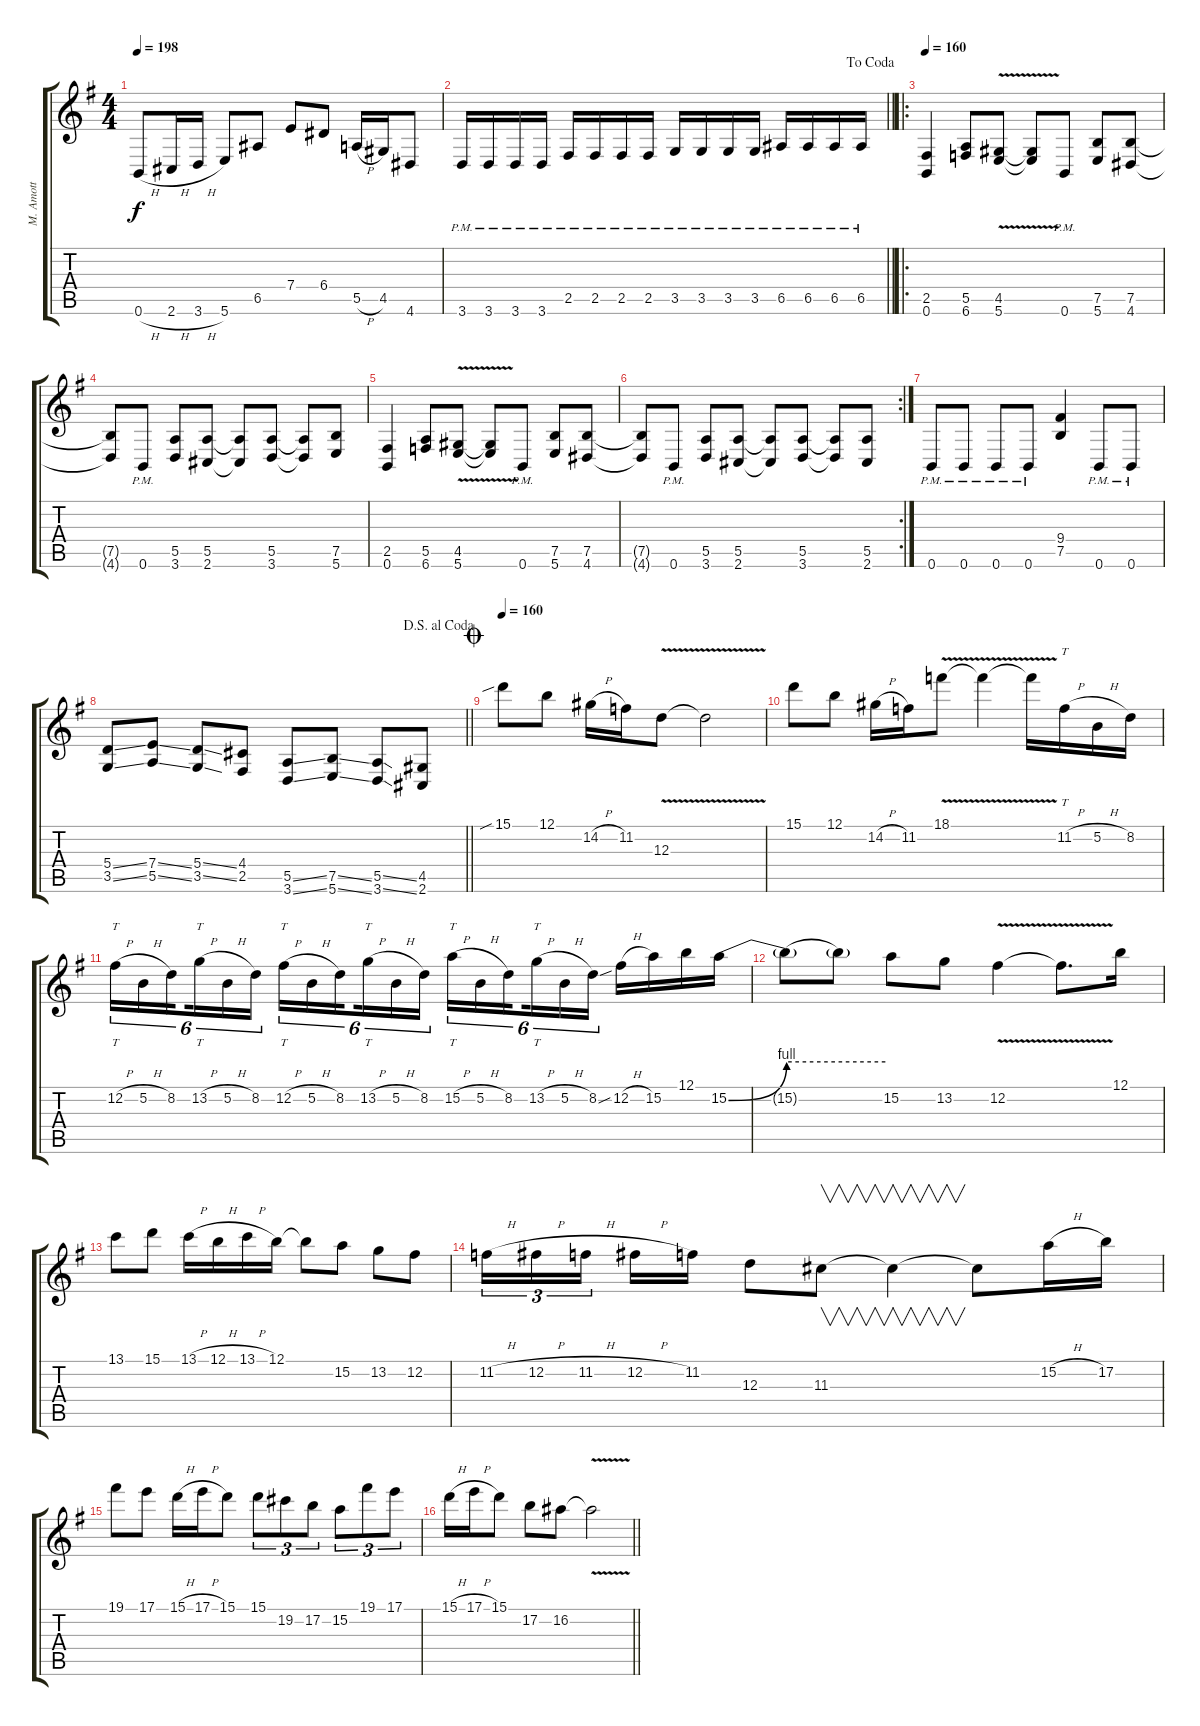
\track ("M. Amott" "M. Amott") {instrument distortionguitar}
\staff {score tabs}
\tuning (B3 Gb3 D3 A2 E2 B1) {hide}
\ts (4 4)
\tempo 198
\clef g2
\ks g
0.6{h}.8{dy f} 2.6{h}.16 3.6{h}.16 5.6.8 6.5.8 7.4.8 6.4.8 5.5{h}.16 4.5.16 4.6.8 |
\jump dacoda
\barLineRight lightlight
3.6{pm}.16 3.6{pm}.16 3.6{pm}.16 3.6{pm}.16 2.5{pm}.16 2.5{pm}.16 2.5{pm}.16 2.5{pm}.16 3.5{pm}.16 3.5{pm}.16 3.5{pm}.16 3.5{pm}.16 6.5{pm}.16 6.5{pm}.16 6.5{pm}.16 6.5{pm}.16 |
\ro
\tempo 160
(2.5 0.6).4 (5.5 6.6).8 (4.5{v} 5.6{v}).8 (4.5{v t} 5.6{v t}).8 0.6{pm}.8 (7.5 5.6).8 (7.5 4.6).8 |
(7.5{t} 4.6{t}).8 0.6{pm}.8 (5.5 3.6).8 (5.5 2.6).8 (5.5{t} 2.6{t}).8 (5.5 3.6).8 (5.5{t} 3.6{t}).8 (7.5 5.6).8 |
(2.5 0.6).4 (5.5 6.6).8 (4.5{v} 5.6{v}).8 (4.5{v t} 5.6{v t}).8 0.6{pm}.8 (7.5 5.6).8 (7.5 4.6).8 |
\rc 2
(7.5{t} 4.6{t}).8 0.6{pm}.8 (5.5 3.6).8 (5.5 2.6).8 (5.5{t} 2.6{t}).8 (5.5 3.6).8 (5.5{t} 3.6{t}).8 (5.5 2.6).8 |
0.6{pm}.8 0.6{pm}.8 0.6{pm}.8 0.6{pm}.8 (9.4 7.5).4 0.6{pm}.8 0.6{pm}.8 |
\jump dalsegnoalcoda
\barLineRight lightlight
(5.4{ss} 3.5{ss}).8 (7.4{ss} 5.5{ss}).8 (5.4{ss} 3.5{ss}).8 (4.4 2.5).8 (5.5{ss} 3.6{ss}).8 (7.5{ss} 5.6{ss}).8 (5.5{ss} 3.6{ss}).8 (4.5 2.6).8 |
\jump coda
\tempo 160
15.1{sib}.8 12.1.8 14.2{h}.16 11.2.16 12.3{v}.8 12.3{v t}.2 |
15.1.8 12.1.8 14.2{h}.16 11.2.16 18.1{v}.8 18.1{v t}.4 18.1{t}.16 11.2{h}.16{tt} 5.2{h}.16 8.2.16 |
12.2{h}.16{tt tu (6 4)} 5.2{h}.16{tu (6 4)} 8.2.16{tu (6 4) beam splitsecondary} 13.2{h}.16{tt tu (6 4)} 5.2{h}.16{tu (6 4)} 8.2.16{tu (6 4)} 12.2{h}.16{tt tu (6 4)} 5.2{h}.16{tu (6 4)} 8.2.16{tu (6 4) beam splitsecondary} 13.2{h}.16{tt tu (6 4)} 5.2{h}.16{tu (6 4)} 8.2.16{tu (6 4)} 15.2{h}.16{tt tu (6 4)} 5.2{h}.16{tu (6 4)} 8.2.16{tu (6 4) beam splitsecondary} 13.2{h}.16{tt tu (6 4)} 5.2{h}.16{tu (6 4)} 8.2{sou}.16{tu (6 4)} 12.2{h}.16 15.2.16 12.1.16 15.2{be (bend 0 0 60 4)}.16 |
15.2{be (hold 0 4 60 4) t}.8 15.2{t}.8 15.2.8 13.2.8 12.2{v}.4 12.2{t}.8{d} 12.1.16 |
13.1.8 15.1.8 13.1{h}.16 12.1{h}.16 13.1{h}.16 12.1.16 12.1{t}.8 15.2.8 13.2.8 12.2.8 |
11.2{h}.16{tu (3 2)} 12.2{h}.16{tu (3 2)} 11.2{h}.16{tu (3 2) beam splitsecondary} 12.2{h}.16 11.2.16 12.3.8 11.3.8{v} 11.3{t}.4{v} 11.3{t}.8 15.2{h}.16 17.2.16 |
19.1.8 17.1.8 15.1{h}.16 17.1{h}.16 15.1.8 15.1.8{tu (3 2)} 19.2.8{tu (3 2)} 17.2.8{tu (3 2)} 15.2.8{tu (3 2)} 19.1.8{tu (3 2)} 17.1.8{tu (3 2)} |
\barLineRight lightlight
15.1{h}.16 17.1{h}.16 15.1.8 17.2.8 16.2.8 16.2{v t}.2
